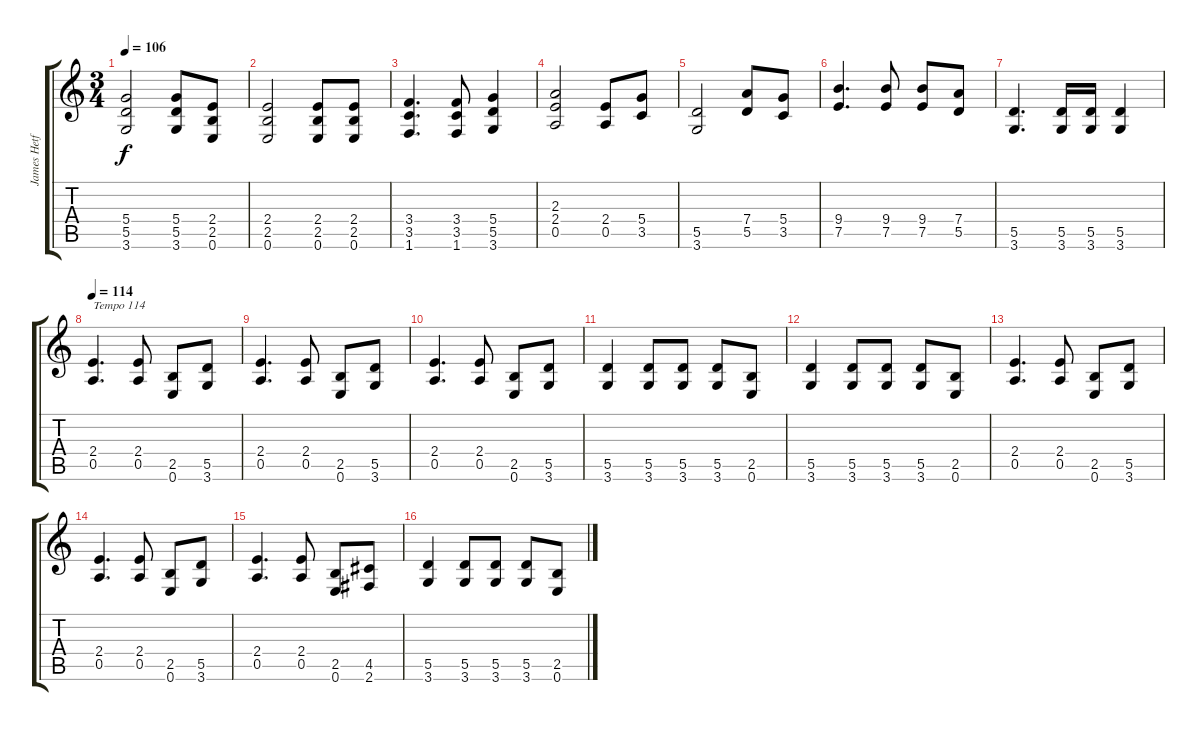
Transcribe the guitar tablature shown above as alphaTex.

\track ("James Hetfield Rythm" "James Hetf") {instrument distortionguitar}
\staff {score tabs}
\tuning (E4 B3 G3 D3 A2 E2) {hide}
\ts (3 4)
\tempo 106
\clef g2
\ks c
(5.4 5.5 3.6).2{dy f} (5.4 5.5 3.6).8 (2.4 2.5 0.6).8 |
(2.4 2.5 0.6).2 (2.4 2.5 0.6).8 (2.4 2.5 0.6).8 |
(3.4 3.5 1.6).4{d} (3.4 3.5 1.6).8 (5.4 5.5 3.6).4 |
(2.3 2.4 0.5).2 (2.4 0.5).8 (5.4 3.5).8 |
(5.5 3.6).2 (7.4 5.5).8 (5.4 3.5).8 |
(9.4 7.5).4{d} (9.4 7.5).8 (9.4 7.5).8 (7.4 5.5).8 |
(5.5 3.6).4{d} (5.5 3.6).16 (5.5 3.6).16 (5.5 3.6).4 |
\tempo 114
(2.4 0.5).4{d txt "Tempo 114"} (2.4 0.5).8 (2.5 0.6).8 (5.5 3.6).8 |
(2.4 0.5).4{d} (2.4 0.5).8 (2.5 0.6).8 (5.5 3.6).8 |
(2.4 0.5).4{d} (2.4 0.5).8 (2.5 0.6).8 (5.5 3.6).8 |
(5.5 3.6).4 (5.5 3.6).8 (5.5 3.6).8 (5.5 3.6).8 (2.5 0.6).8 |
(5.5 3.6).4 (5.5 3.6).8 (5.5 3.6).8 (5.5 3.6).8 (2.5 0.6).8 |
(2.4 0.5).4{d} (2.4 0.5).8 (2.5 0.6).8 (5.5 3.6).8 |
(2.4 0.5).4{d} (2.4 0.5).8 (2.5 0.6).8 (5.5 3.6).8 |
(2.4 0.5).4{d} (2.4 0.5).8 (2.5 0.6).8 (4.5 2.6).8 |
(5.5 3.6).4 (5.5 3.6).8 (5.5 3.6).8 (5.5 3.6).8 (2.5 0.6).8
